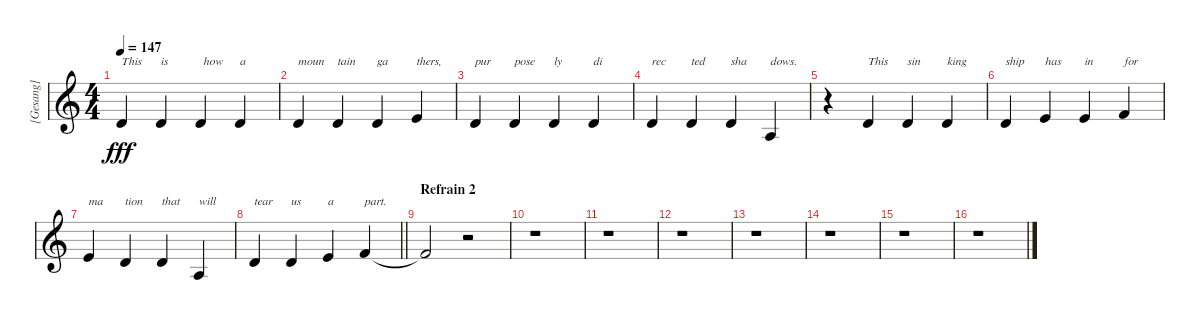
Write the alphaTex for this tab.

\track ("[Gesang]" "[Gesang]") {instrument tenorsax}
\staff {score}
\tuning (E4 B3 G3 D3 A2 E2) {hide}
\ts (4 4)
\tempo 147
\clef g2
\ks c
3.2.4{txt "This   " dy fff} 3.2.4{txt "is"} 3.2.4{txt " how "} 3.2.4{txt "a "} |
3.2.4{txt "moun "} 3.2.4{txt "tain "} 3.2.4{txt "ga "} 5.2.4{txt "thers,"} |
3.2.4{txt "pur"} 3.2.4{txt "pose"} 3.2.4{txt "ly "} 3.2.4{txt "di"} |
3.2.4{txt "rec"} 3.2.4{txt "ted "} 3.2.4{txt "sha"} 2.3.4{txt "dows."} |
r.4 3.2.4{txt "This "} 3.2.4{txt "sin "} 3.2.4{txt "king "} |
3.2.4{txt "ship "} 5.2.4{txt "has"} 5.2.4{txt "in "} 6.2.4{txt "for "} |
5.2.4{txt "ma "} 3.2.4{txt "tion "} 3.2.4{txt "that "} 2.3.4{txt "will "} |
\barLineRight lightlight
3.2.4{txt "tear "} 3.2.4{txt "us "} 5.2.4{txt "a "} 6.2.4{txt "part."} |
\section ("" "Refrain 2")
6.2{t}.2 r.2 |
r.1 |
r.1 |
r.1 |
r.1 |
r.1 |
r.1 |
r.1
